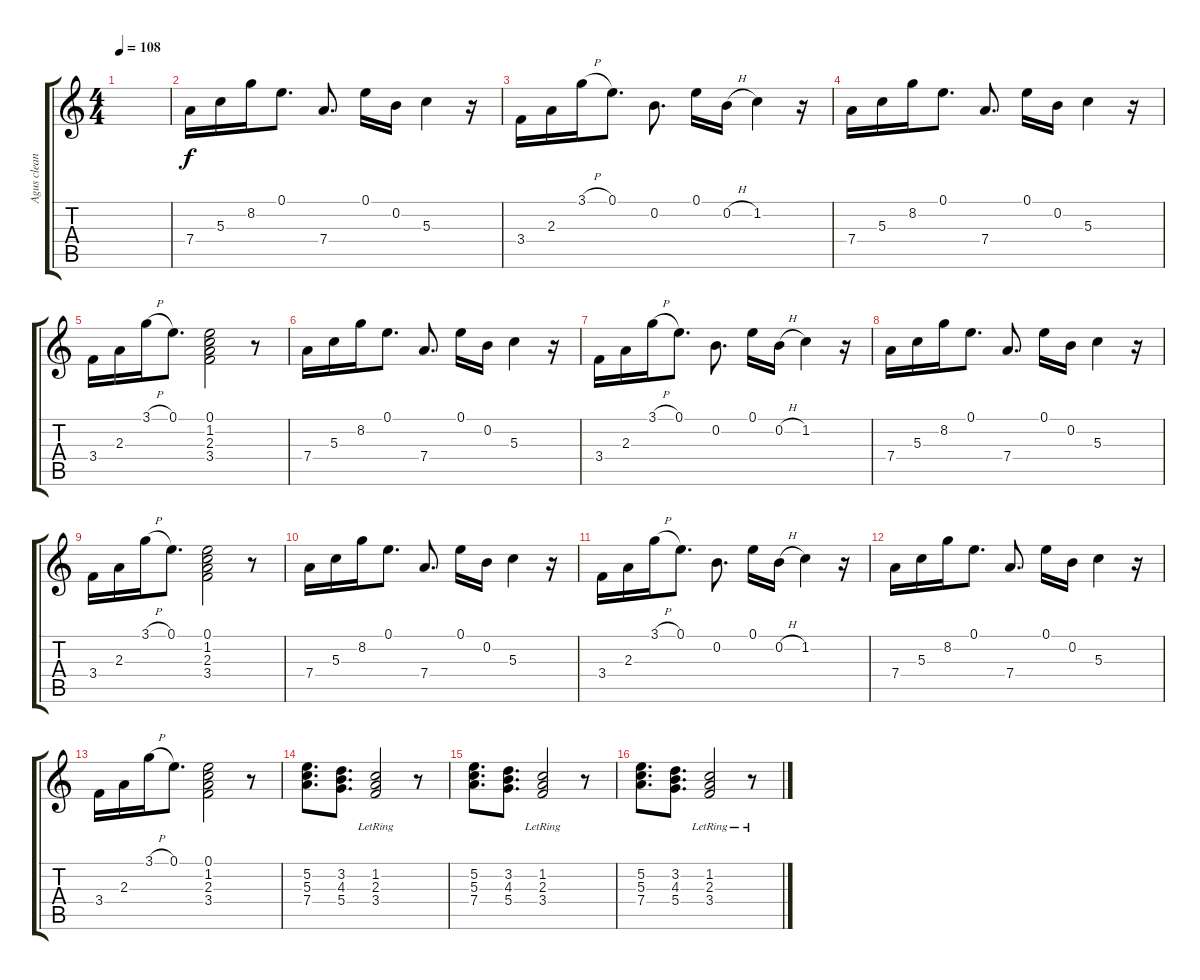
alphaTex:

\track ("Agus clean" "Agus clean") {instrument electricguitarclean}
\staff {score tabs}
\tuning (E4 B3 G3 D3 A2 D2) {hide}
\ts (4 4)
\tempo 108
\clef g2
\ks c
|
7.4.16 5.3.16 8.2.16 0.1.8{d} 7.4.8{d} 0.1.16 0.2.16 5.3.4 r.16 |
3.4.16 2.3.16 3.1{h}.16 0.1.8{d} 0.2.8{d} 0.1.16 0.2{h}.16 1.2.4 r.16 |
7.4.16 5.3.16 8.2.16 0.1.8{d} 7.4.8{d} 0.1.16 0.2.16 5.3.4 r.16 |
3.4.16 2.3.16 3.1{h}.16 0.1.8{d} (0.1 1.2 2.3 3.4).2 r.8 |
7.4.16 5.3.16 8.2.16 0.1.8{d} 7.4.8{d} 0.1.16 0.2.16 5.3.4 r.16 |
3.4.16 2.3.16 3.1{h}.16 0.1.8{d} 0.2.8{d} 0.1.16 0.2{h}.16 1.2.4 r.16 |
7.4.16 5.3.16 8.2.16 0.1.8{d} 7.4.8{d} 0.1.16 0.2.16 5.3.4 r.16 |
3.4.16 2.3.16 3.1{h}.16 0.1.8{d} (0.1 1.2 2.3 3.4).2 r.8 |
7.4.16 5.3.16 8.2.16 0.1.8{d} 7.4.8{d} 0.1.16 0.2.16 5.3.4 r.16 |
3.4.16 2.3.16 3.1{h}.16 0.1.8{d} 0.2.8{d} 0.1.16 0.2{h}.16 1.2.4 r.16 |
7.4.16 5.3.16 8.2.16 0.1.8{d} 7.4.8{d} 0.1.16 0.2.16 5.3.4 r.16 |
3.4.16 2.3.16 3.1{h}.16 0.1.8{d} (0.1 1.2 2.3 3.4).2 r.8 |
(5.2 5.3 7.4).8{d} (3.2 4.3 5.4).8{d} (1.2 2.3 3.4{lr}).2 r.8 |
(5.2 5.3 7.4).8{d} (3.2 4.3 5.4).8{d} (1.2 2.3 3.4{lr}).2 r.8 |
(5.2 5.3 7.4).8{d} (3.2 4.3 5.4).8{d} (1.2 2.3 3.4{lr}).2 r.8
